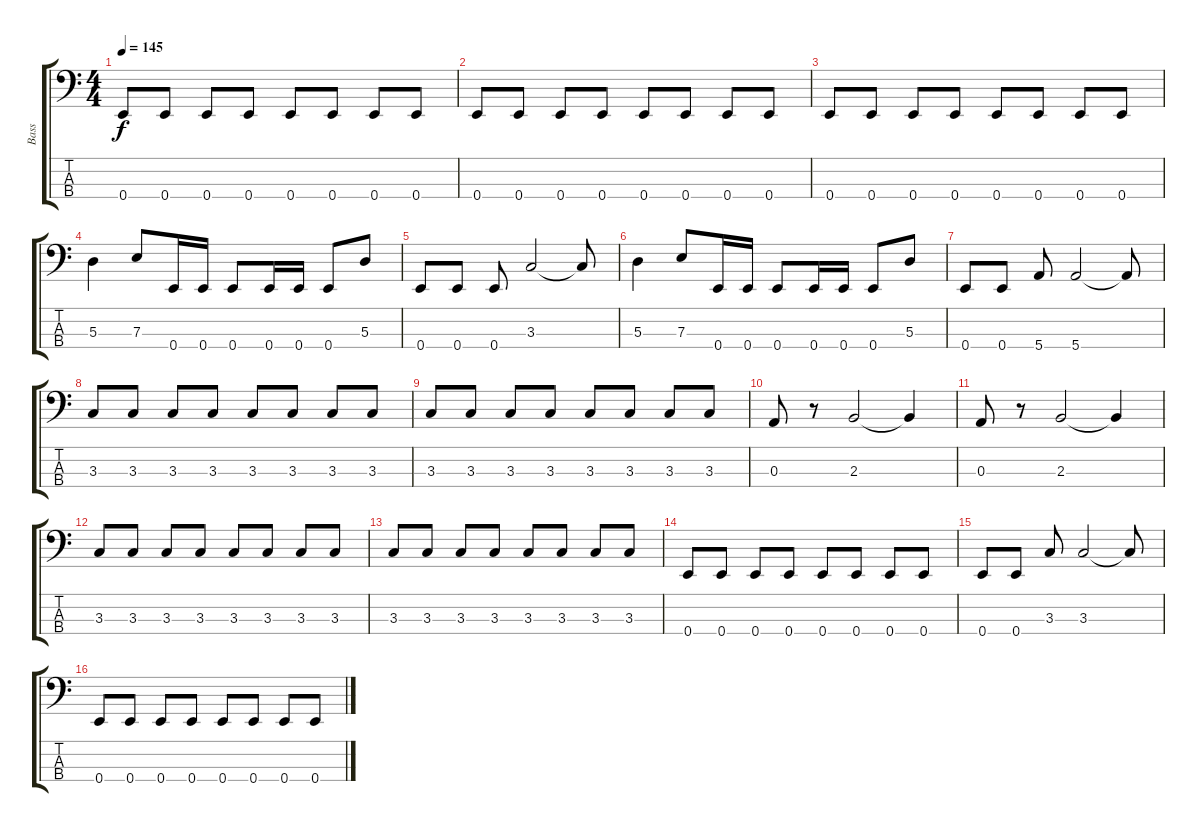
\track ("Bass" "Bass") {instrument electricbassfinger}
\staff {score tabs}
\tuning (G2 D2 A1 E1) {hide}
\ts (4 4)
\tempo 145
\clef f4
\ks c
0.4.8{dy f} 0.4.8 0.4.8 0.4.8 0.4.8 0.4.8 0.4.8 0.4.8 |
0.4.8 0.4.8 0.4.8 0.4.8 0.4.8 0.4.8 0.4.8 0.4.8 |
0.4.8 0.4.8 0.4.8 0.4.8 0.4.8 0.4.8 0.4.8 0.4.8 |
5.3.4 7.3.8 0.4.16 0.4.16 0.4.8 0.4.16 0.4.16 0.4.8 5.3.8 |
0.4.8 0.4.8 0.4.8 3.3.2 3.3{t}.8 |
5.3.4 7.3.8 0.4.16 0.4.16 0.4.8 0.4.16 0.4.16 0.4.8 5.3.8 |
0.4.8 0.4.8 5.4.8 5.4.2 5.4{t}.8 |
3.3.8 3.3.8 3.3.8 3.3.8 3.3.8 3.3.8 3.3.8 3.3.8 |
3.3.8 3.3.8 3.3.8 3.3.8 3.3.8 3.3.8 3.3.8 3.3.8 |
0.3.8 r.8 2.3.2 2.3{t}.4 |
0.3.8 r.8 2.3.2 2.3{t}.4 |
3.3.8 3.3.8 3.3.8 3.3.8 3.3.8 3.3.8 3.3.8 3.3.8 |
3.3.8 3.3.8 3.3.8 3.3.8 3.3.8 3.3.8 3.3.8 3.3.8 |
0.4.8 0.4.8 0.4.8 0.4.8 0.4.8 0.4.8 0.4.8 0.4.8 |
0.4.8 0.4.8 3.3.8 3.3.2 3.3{t}.8 |
0.4.8 0.4.8 0.4.8 0.4.8 0.4.8 0.4.8 0.4.8 0.4.8
